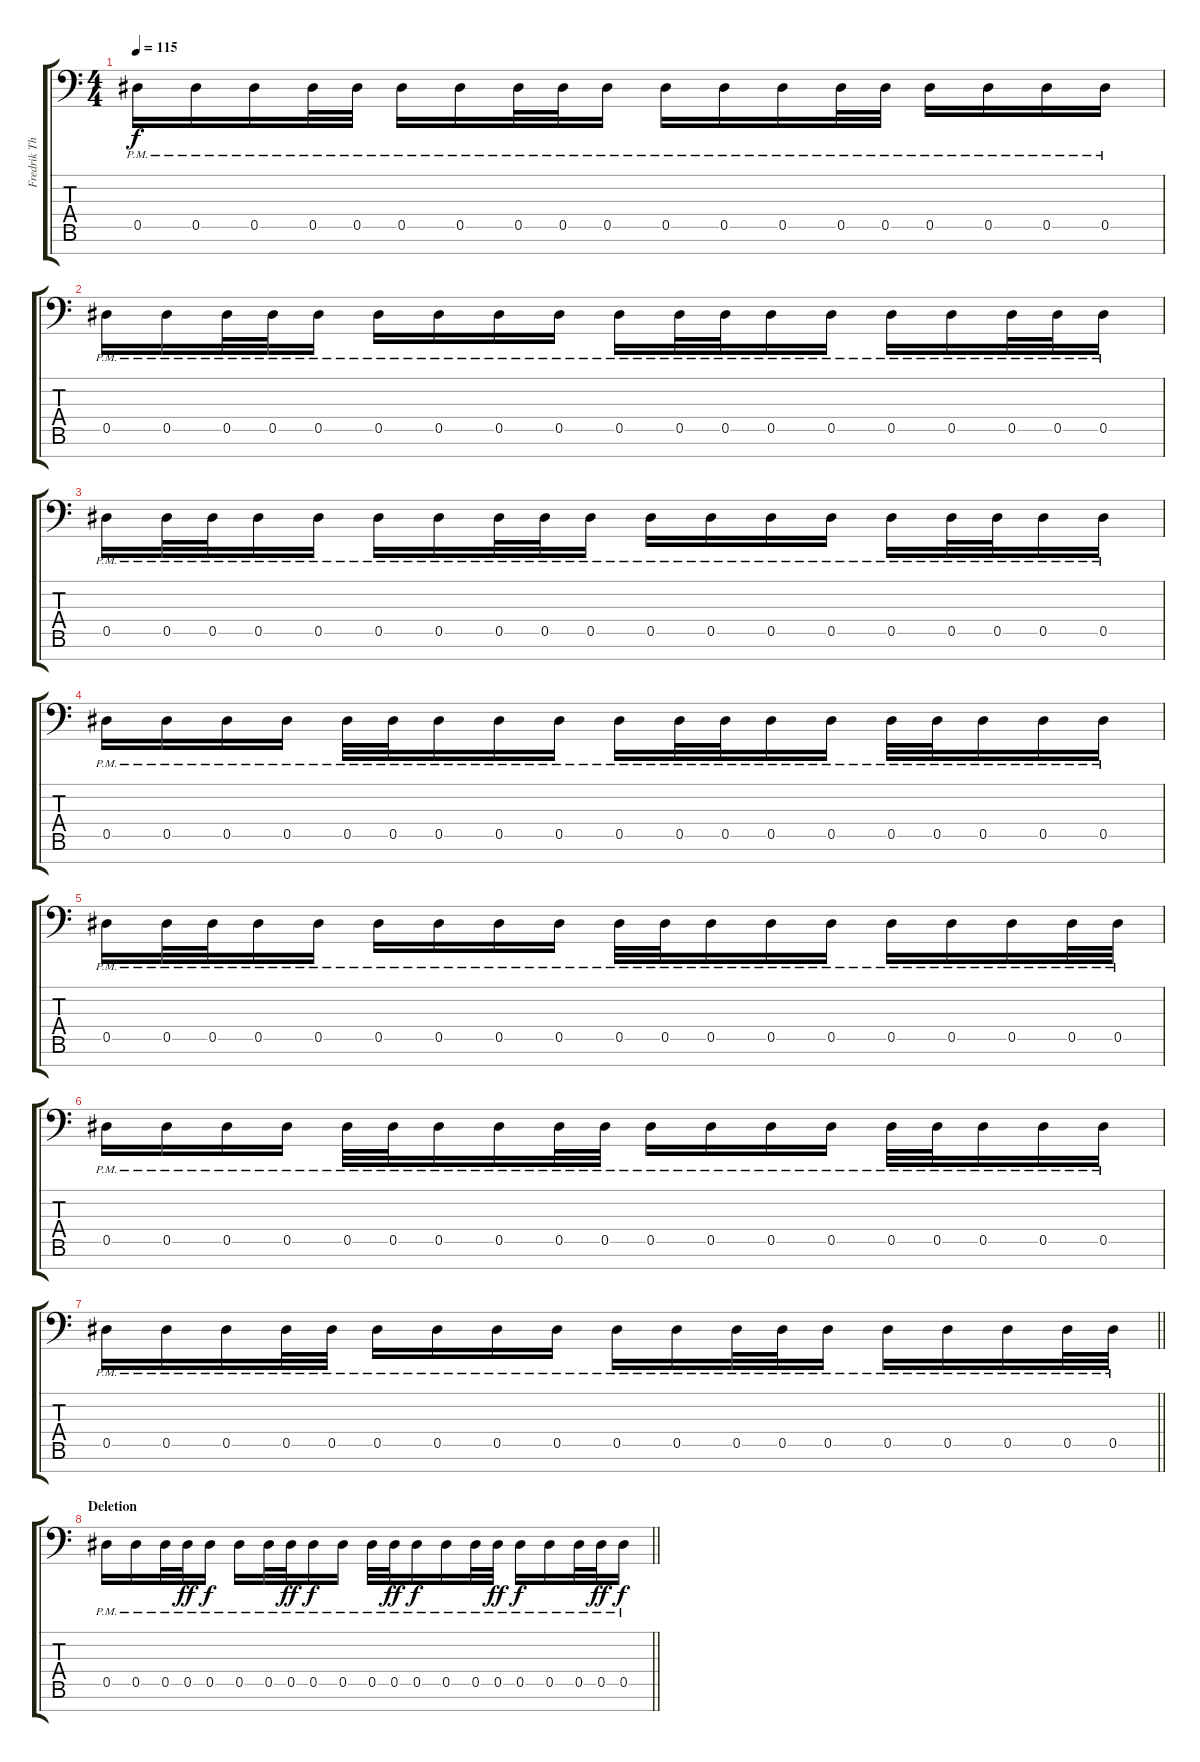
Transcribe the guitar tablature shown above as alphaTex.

\track ("Fredrik Thordendal (Guitar 1)" "Fredrik Th") {instrument distortionguitar}
\staff {score tabs}
\tuning (Bb3 F3 Db3 Ab2 Eb2 Bb1 F1) {hide}
\ts (4 4)
\tempo 115
\clef f4
\ks c
0.5{pm}.16{dy f} 0.5{pm}.16 0.5{pm}.16 0.5{pm}.32 0.5{pm}.32 0.5{pm}.16 0.5{pm}.16 0.5{pm}.32 0.5{pm}.32 0.5{pm}.16 0.5{pm}.16 0.5{pm}.16 0.5{pm}.16 0.5{pm}.32 0.5{pm}.32 0.5{pm}.16 0.5{pm}.16 0.5{pm}.16 0.5{pm}.16 |
0.5{pm}.16 0.5{pm}.16 0.5{pm}.32 0.5{pm}.32 0.5{pm}.16 0.5{pm}.16 0.5{pm}.16 0.5{pm}.16 0.5{pm}.16 0.5{pm}.16 0.5{pm}.32 0.5{pm}.32 0.5{pm}.16 0.5{pm}.16 0.5{pm}.16 0.5{pm}.16 0.5{pm}.32 0.5{pm}.32 0.5{pm}.16 |
0.5{pm}.16 0.5{pm}.32 0.5{pm}.32 0.5{pm}.16 0.5{pm}.16 0.5{pm}.16 0.5{pm}.16 0.5{pm}.32 0.5{pm}.32 0.5{pm}.16 0.5{pm}.16 0.5{pm}.16 0.5{pm}.16 0.5{pm}.16 0.5{pm}.16 0.5{pm}.32 0.5{pm}.32 0.5{pm}.16 0.5{pm}.16 |
0.5{pm}.16 0.5{pm}.16 0.5{pm}.16 0.5{pm}.16 0.5{pm}.32 0.5{pm}.32 0.5{pm}.16 0.5{pm}.16 0.5{pm}.16 0.5{pm}.16 0.5{pm}.32 0.5{pm}.32 0.5{pm}.16 0.5{pm}.16 0.5{pm}.32 0.5{pm}.32 0.5{pm}.16 0.5{pm}.16 0.5{pm}.16 |
0.5{pm}.16 0.5{pm}.32 0.5{pm}.32 0.5{pm}.16 0.5{pm}.16 0.5{pm}.16 0.5{pm}.16 0.5{pm}.16 0.5{pm}.16 0.5{pm}.32 0.5{pm}.32 0.5{pm}.16 0.5{pm}.16 0.5{pm}.16 0.5{pm}.16 0.5{pm}.16 0.5{pm}.16 0.5{pm}.32 0.5{pm}.32 |
0.5{pm}.16 0.5{pm}.16 0.5{pm}.16 0.5{pm}.16 0.5{pm}.32 0.5{pm}.32 0.5{pm}.16 0.5{pm}.16 0.5{pm}.32 0.5{pm}.32 0.5{pm}.16 0.5{pm}.16 0.5{pm}.16 0.5{pm}.16 0.5{pm}.32 0.5{pm}.32 0.5{pm}.16 0.5{pm}.16 0.5{pm}.16 |
\barLineRight lightlight
0.5{pm}.16 0.5{pm}.16 0.5{pm}.16 0.5{pm}.32 0.5{pm}.32 0.5{pm}.16 0.5{pm}.16 0.5{pm}.16 0.5{pm}.16 0.5{pm}.16 0.5{pm}.16 0.5{pm}.32 0.5{pm}.32 0.5{pm}.16 0.5{pm}.16 0.5{pm}.16 0.5{pm}.16 0.5{pm}.32 0.5{pm}.32 |
\section ("" "Deletion")
\barLineRight lightlight
0.5{pm}.16{volume 15} 0.5{pm}.16 0.5{pm}.32 0.5{pm}.32{dy ff} 0.5{pm}.16{dy f} 0.5{pm}.16 0.5{pm}.32 0.5{pm}.32{dy ff} 0.5{pm}.16{dy f} 0.5{pm}.16 0.5{pm}.32 0.5{pm}.32{dy ff} 0.5{pm}.16{dy f} 0.5{pm}.16 0.5{pm}.32 0.5{pm}.32{dy ff} 0.5{pm}.16{dy f} 0.5{pm}.16 0.5{pm}.32 0.5{pm}.32{dy ff} 0.5{pm}.16{dy f}
